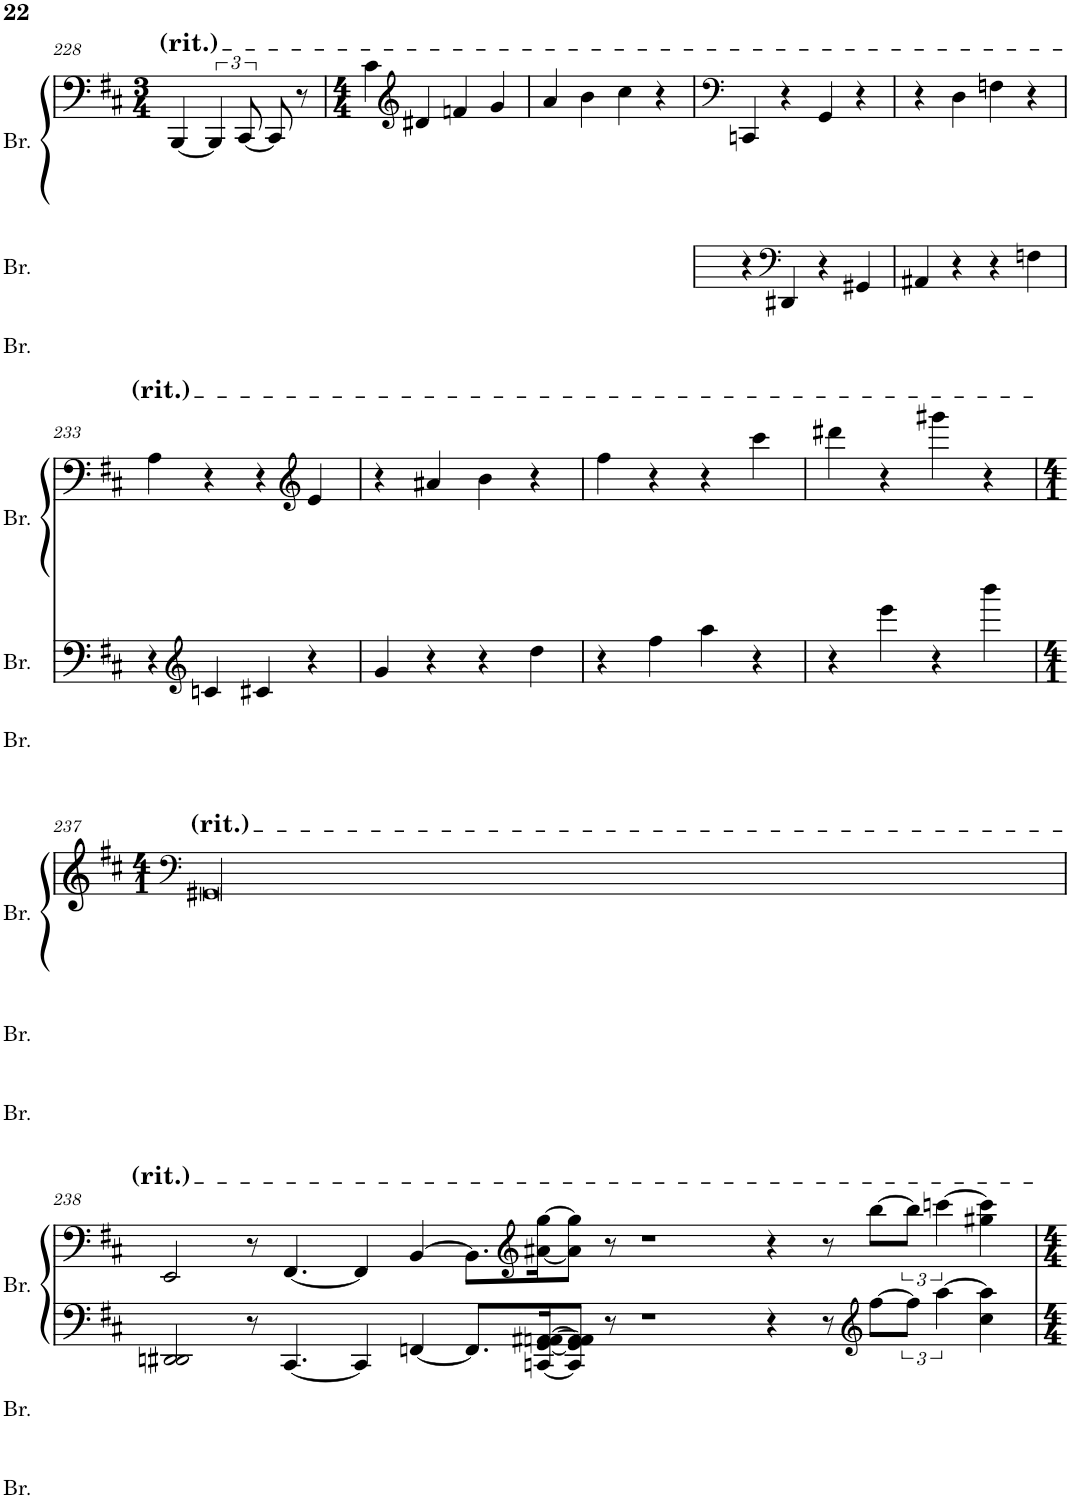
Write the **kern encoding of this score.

**kern	**kern	**kern	**kern
*part3	*part2	*part1	*part1
*staff4	*staff3	*staff2	*staff1
*I"Brass	*I"Brass	*I"Brass	*
*I'Br.	*I'Br.	*I'Br.	*
!!LO:PB:g=z
*clefG2	*clefG2	*clefF4	*clefF4
*k[f#c#]	*k[f#c#]	*k[f#c#]	*k[f#c#]
*M3/4	*M3/4	*M3/4	*M3/4
=228	=228	=228	=228
2.r	2.r	2.r	[4BBB/
.	.	.	6BBB/]
.	.	.	[12CC#/
.	.	.	8CC#/]
.	.	.	8r
=229	=229	=229	=229
*M4/4	*M4/4	*M4/4	*M4/4
1r	1r	1r	4c#\
*	*	*	*clefG2
.	.	.	4d#X/
.	.	.	4fn/
.	.	.	4g/
=230	=230	=230	=230
1r	1r	1r	4a/
.	.	.	4b\
.	.	.	4cc#\
.	.	.	4r
=231	=231	=231	=231
*	*	*	*clefF4
1r	4r	1r	4CCn/
*	*clefF4	*	*
.	4DD#X/	.	4r
.	4r	.	4GG/
.	4GG#X/	.	4r
=232	=232	=232	=232
1r	4AA#X/	1r	4r
.	4r	.	4D\
.	4r	.	4Fn\
.	4Fn\	.	4r
!!LO:LB:g=z
=233	=233	=233	=233
1r	4r	1r	4A\
*	*clefG2	*	*
.	4cn/	.	4r
.	4c#X/	.	4r
*	*	*	*clefG2
.	4r	.	4e/
=234	=234	=234	=234
1r	4g/	1r	4r
.	4r	.	4a#X/
.	4r	.	4b\
.	4dd\	.	4r
=235	=235	=235	=235
1r	4r	1r	4ff#\
.	4ff#\	.	4r
.	4aa\	.	4r
.	4r	.	4ccc#\
=236	=236	=236	=236
1r	4r	1r	4ddd#X\
.	4eee\	.	4r
.	4r	.	4ggg#X\
.	4bbb\	.	4r
!!LO:LB:g=z
=237	=237	=237	=237
*	*	*	*clefF4
*M4/1	*M4/1	*M4/1	*M4/1
00r	00r	00r	00GG#X/
!!LO:LB:g=z
=238	=238	=238	=238
00r	00r	2DDn/ 2DD#X/	2EE/
.	.	8r	8r
.	.	[4.CC#/	[4.FF#/
.	.	4CC#/]	4FF#/]
.	.	[4FFn/	[4BB/
.	.	8.FF/L]	8.BB\L]
*	*	*	*clefG2
.	.	[16CCn/ [16GG/ [16AAn/ [16AA#X/K	[16a#X\ [16gg\K
.	.	8CC/] 8GG/] 8AA/] 8AA#/]J	8a#\] 8gg\]J
.	.	8r	8r
.	.	1r	1r
.	.	4r	4r
.	.	8r	8r
*	*	*clefG2	*
.	.	[8ff#\L	[8bb\L
.	.	12ff#\J]	12bb\J]
.	.	[6aa\	[6cccn\
.	.	4cc#\ 4aa\]	4gg#X\ 4ccc\]
=	=	=	=
*-	*-	*-	*-
